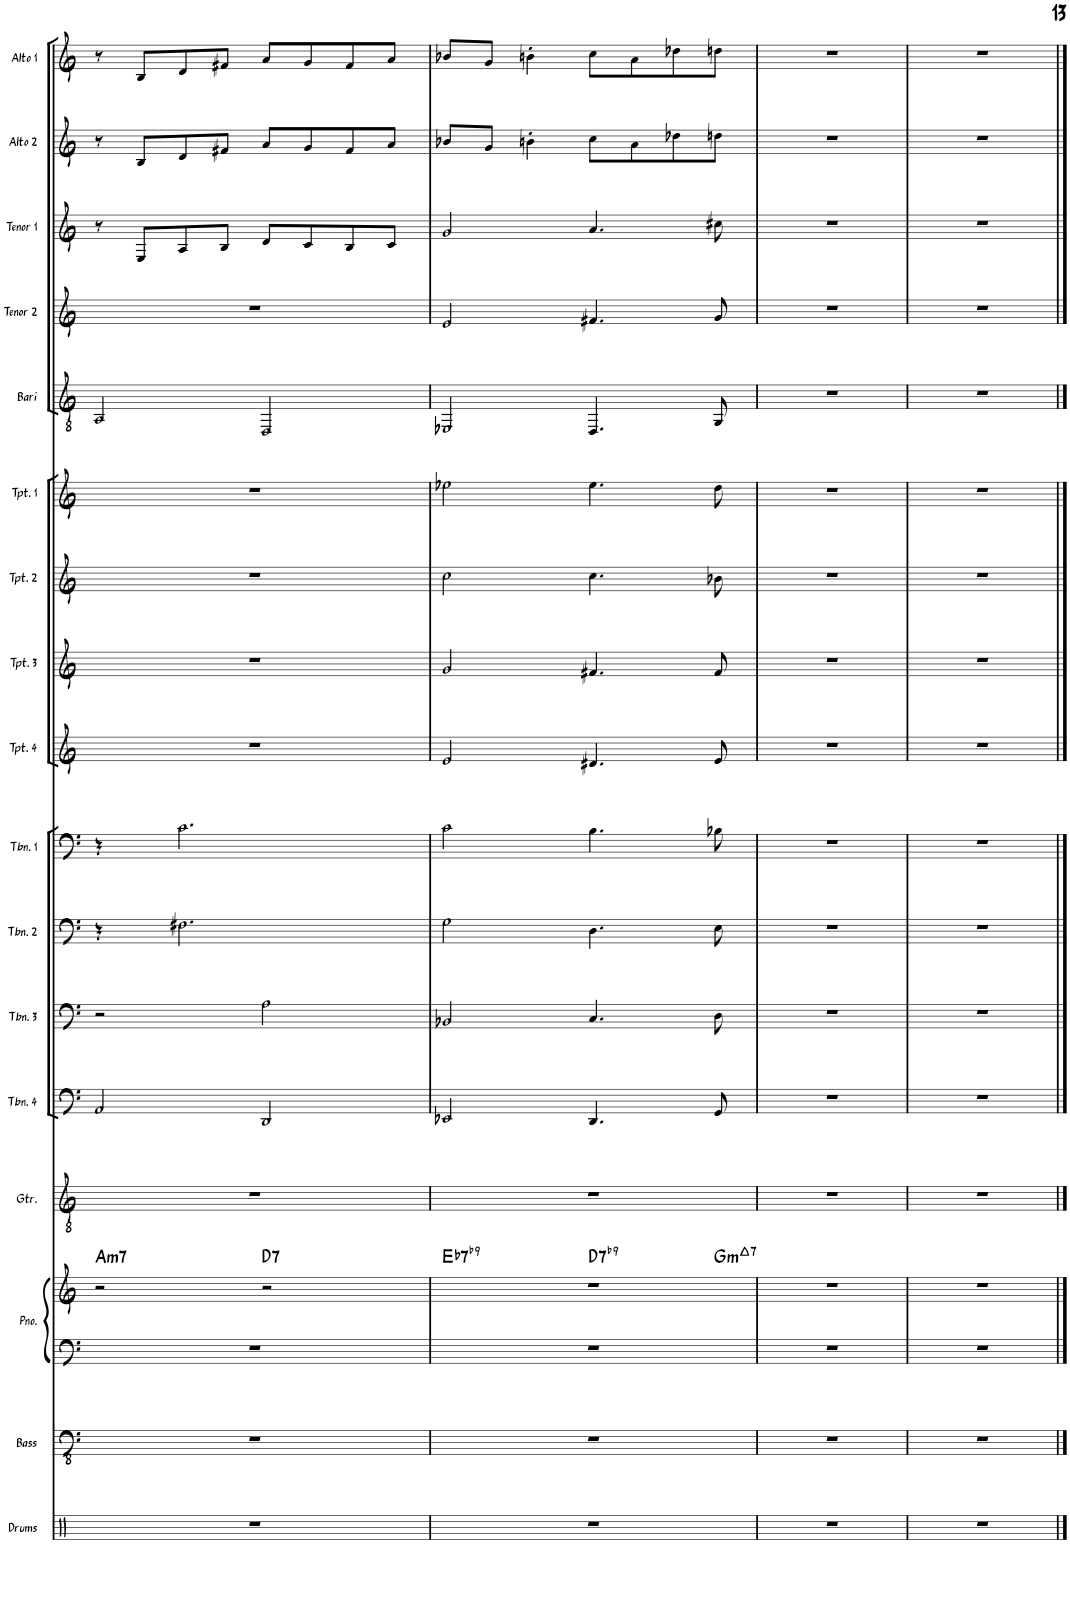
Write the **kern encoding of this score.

**kern	**kern	**kern	**kern	**harte	**kern	**kern	**kern	**kern	**kern	**kern	**kern	**kern	**kern	**kern	**kern	**kern	**kern	**kern
*part17	*part16	*part15	*part15	*part15	*part14	*part13	*part12	*part11	*part10	*part9	*part8	*part7	*part6	*part5	*part4	*part3	*part2	*part1
*staff18	*staff17	*staff16	*staff15	*	*staff14	*staff13	*staff12	*staff11	*staff10	*staff9	*staff8	*staff7	*staff6	*staff5	*staff4	*staff3	*staff2	*staff1
*I"Drums	*I"Bass	*I"Piano	*	*	*I"Guitar	*I"Trombone 4	*I"Trombone 3	*I"Trombone 2	*I"Trombone 1	*I"Trumpet 4	*I"Trumpet 3	*I"Trumpet 2	*I"Trumpet 1	*I"Bari Sax	*I"Tenor Sax 2	*I"Tenor Sax 1	*I"Alto Sax 2	*I"Alto Sax 1
*I'Drums	*I'Bass	*I'Pno.	*	*	*I'Gtr.	*I'Tbn. 4	*I'Tbn. 3	*I'Tbn. 2	*I'Tbn. 1	*I'Tpt. 4	*I'Tpt. 3	*I'Tpt. 2	*I'Tpt. 1	*I'Bari	*I'Tenor 2	*I'Tenor 1	*I'Alto 2	*I'Alto 1
!!LO:PB:g=z
*clefX	*clefFv4	*clefF4	*clefG2	*	*clefGv2	*clefF4	*clefF4	*clefF4	*clefF4	*clefG2	*clefG2	*clefG2	*clefG2	*clefGv2	*clefG2	*clefG2	*clefG2	*clefG2
*	*	*	*	*	*	*	*	*	*	*ITrd1c2	*ITrd1c2	*ITrd1c2	*ITrd1c2	*ITrd12c21	*ITrd8c14	*ITrd8c14	*ITrd5c9	*ITrd5c9
*k[]	*k[]	*k[]	*k[]	*	*k[]	*k[]	*k[]	*k[]	*k[]	*k[]	*k[]	*k[]	*k[]	*k[]	*k[]	*k[]	*k[]	*k[]
*M4/4	*M4/4	*M4/4	*M4/4	*	*M4/4	*M4/4	*M4/4	*M4/4	*M4/4	*M4/4	*M4/4	*M4/4	*M4/4	*M4/4	*M4/4	*M4/4	*M4/4	*M4/4
=90	=90	=90	=90	=90	=90	=90	=90	=90	=90	=90	=90	=90	=90	=90	=90	=90	=90	=90
!	!	!	!	!LO:H:kt=m7	!	!	!	!	!	!	!	!	!	!	!	!	!	!
1r	1r	1r	2r	A:min7	1r	2AA/	2r	4r	4r	1r	1r	1r	1r	2AA/	1r	8r	8r	8r
.	.	.	.	.	.	.	.	.	.	.	.	.	.	.	.	8E/L	8B/L	8B/L
.	.	.	.	.	.	.	.	2.F#X\	2.c\	.	.	.	.	.	.	8A/	8d/	8d/
.	.	.	.	.	.	.	.	.	.	.	.	.	.	.	.	8B/J	8f#X/J	8f#X/J
!	!	!	!	!LO:H:kt=7	!	!	!	!	!	!	!	!	!	!	!	!	!	!
.	.	.	2r	D:7	.	2DD/	2A\	.	.	.	.	.	.	2DD/	.	8d/L	8a/L	8a/L
.	.	.	.	.	.	.	.	.	.	.	.	.	.	.	.	8c/	8g/	8g/
.	.	.	.	.	.	.	.	.	.	.	.	.	.	.	.	8B/	8f#/	8f#/
.	.	.	.	.	.	.	.	.	.	.	.	.	.	.	.	8c/J	8a/J	8a/J
=91	=91	=91	=91	=91	=91	=91	=91	=91	=91	=91	=91	=91	=91	=91	=91	=91	=91	=91
!	!	!	!	!LO:H:kt=7	!	!	!	!	!	!	!	!	!	!	!	!	!	!
*	*	*	*^	*	*	*	*	*	*	*	*	*	*	*	*	*	*	*
*	*	*	*	*^	*	*	*	*	*	*	*	*	*	*	*	*	*	*	*
1r	1r	1r	1r	2ryy	2..ryy	Eb:7(b9)	1r	2EE-X/	2BB-X/	2G\	2c\	2e/	2g/	2cc\	2ee-X\	2EE-X/	2e/	2g/	8b-X/L	8b-X/L
.	.	.	.	.	.	.	.	.	.	.	.	.	.	.	.	.	.	.	8g/J	8g/J
.	.	.	.	.	.	.	.	.	.	.	.	.	.	.	.	.	.	.	4bn'\	4bn'\
!	!	!	!	!	!	!LO:H:kt=7	!	!	!	!	!	!	!	!	!	!	!	!	!	!
.	.	.	.	2ryy	.	D:7(b9)	.	4.DD/	4.C/	4.D\	4.B\	4.d#X/	4.f#X/	4.cc\	4.ee-\	4.DD/	4.f#X/	4.a/	8cc\L	8cc\L
.	.	.	.	.	.	.	.	.	.	.	.	.	.	.	.	.	.	.	8a\	8a\
.	.	.	.	.	.	.	.	.	.	.	.	.	.	.	.	.	.	.	8dd-X\	8dd-X\
!	!	!	!	!	!	!LO:H:kt=mt7	!	!	!	!	!	!	!	!	!	!	!	!	!	!
.	.	.	.	.	8ryy	G:minmaj7	.	8GG/	8D\	8E\	8B-X\	8e/	8f#/	8b-X\	8dd\	8GG/	8g/	8cc#X\	8ddn\J	8ddn\J
*	*	*	*v	*v	*v	*	*	*	*	*	*	*	*	*	*	*	*	*	*	*
=92	=92	=92	=92	=92	=92	=92	=92	=92	=92	=92	=92	=92	=92	=92	=92	=92	=92	=92
1r	1r	1r	1r	.	1r	1r	1r	1r	1r	1r	1r	1r	1r	1r	1r	1r	1r	1r
=93	=93	=93	=93	=93	=93	=93	=93	=93	=93	=93	=93	=93	=93	=93	=93	=93	=93	=93
1r	1r	1r	1r	.	1r	1r	1r	1r	1r	1r	1r	1r	1r	1r	1r	1r	1r	1r
==	==	==	==	==	==	==	==	==	==	==	==	==	==	==	==	==	==	==
*-	*-	*-	*-	*-	*-	*-	*-	*-	*-	*-	*-	*-	*-	*-	*-	*-	*-	*-
